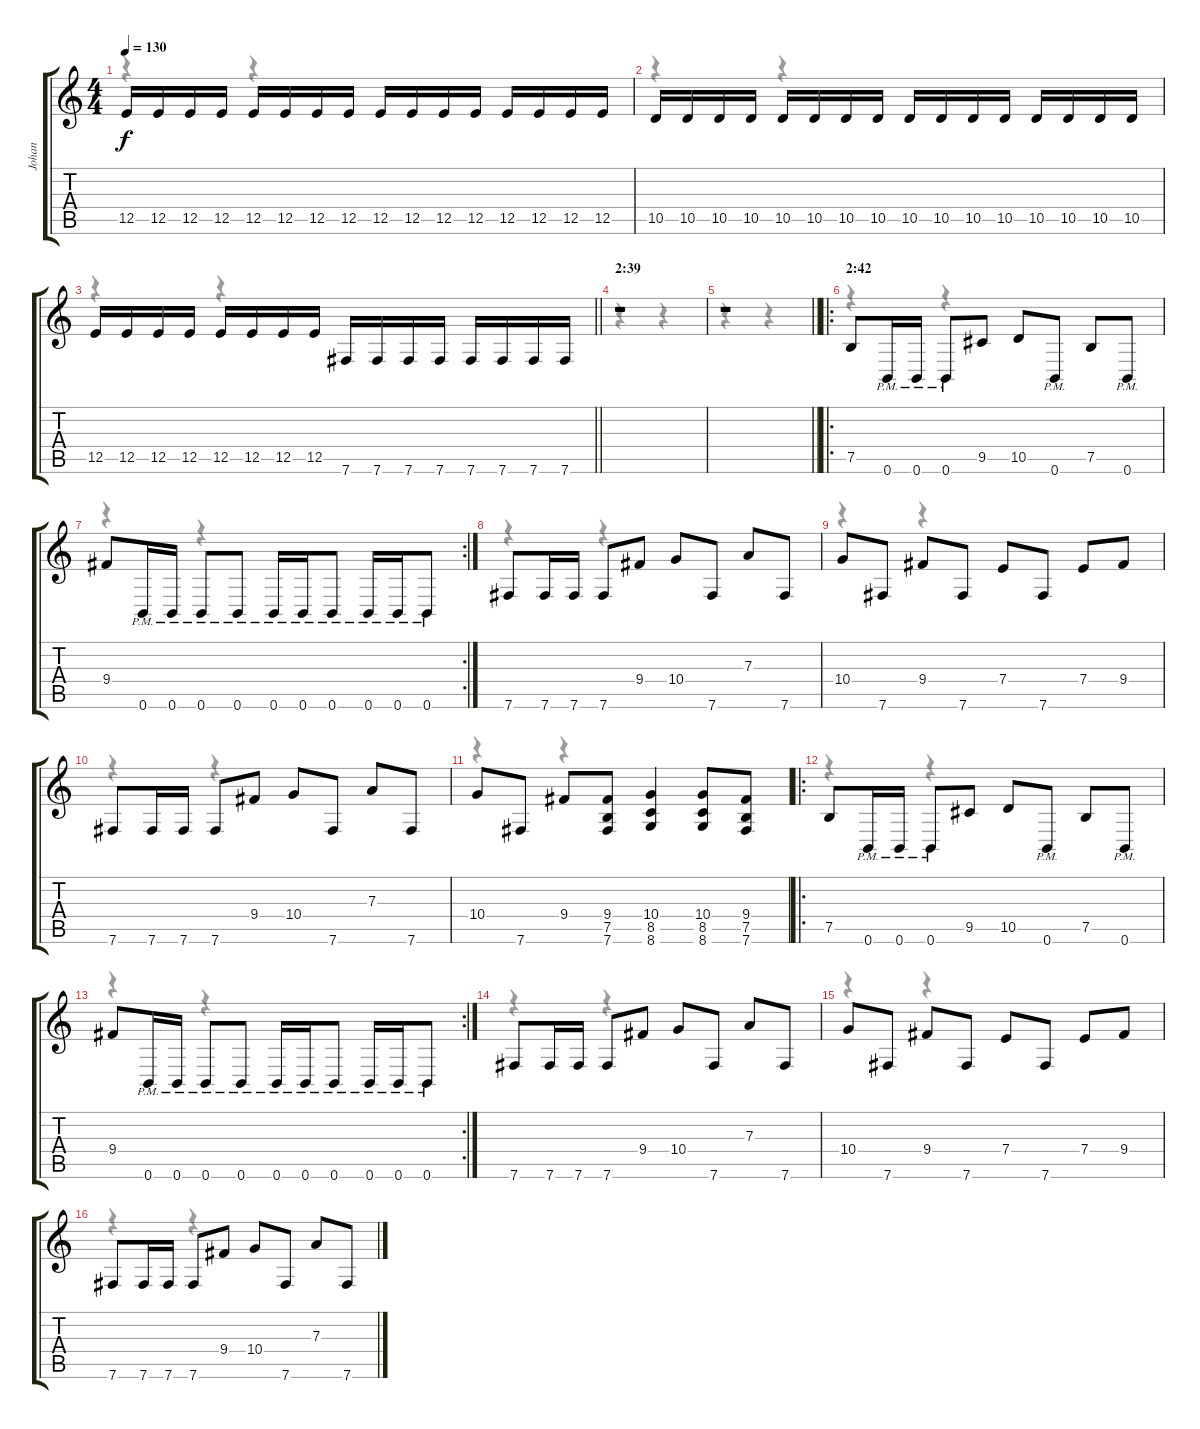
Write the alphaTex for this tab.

\track ("Johan" "Johan") {instrument distortionguitar}
\staff {score tabs}
\tuning (B3 Gb3 D3 A2 E2 B1) {hide}
\voice
\ts (4 4)
\tempo 130
\clef g2
\ks c
12.5.16{dy f} 12.5.16 12.5.16 12.5.16 12.5.16 12.5.16 12.5.16 12.5.16 12.5.16 12.5.16 12.5.16 12.5.16 12.5.16 12.5.16 12.5.16 12.5.16 |
10.5.16 10.5.16 10.5.16 10.5.16 10.5.16 10.5.16 10.5.16 10.5.16 10.5.16 10.5.16 10.5.16 10.5.16 10.5.16 10.5.16 10.5.16 10.5.16 |
\barLineRight lightlight
12.5.16 12.5.16 12.5.16 12.5.16 12.5.16 12.5.16 12.5.16 12.5.16 7.6.16 7.6.16 7.6.16 7.6.16 7.6.16 7.6.16 7.6.16 7.6.16 |
\section ("" "2:39")
r.1 |
\barLineRight lightlight
r.1 |
\ro
\section ("" "2:42")
7.5.8 0.6{pm}.16 0.6{pm}.16 0.6{pm}.8 9.5.8 10.5.8 0.6{pm}.8 7.5.8 0.6{pm}.8 |
\rc 2
9.4.8 0.6{pm}.16 0.6{pm}.16 0.6{pm}.8 0.6{pm}.8 0.6{pm}.16 0.6{pm}.16 0.6{pm}.8 0.6{pm}.16 0.6{pm}.16 0.6{pm}.8 |
7.6.8 7.6.16 7.6.16 7.6.8 9.4.8 10.4.8 7.6.8 7.3.8 7.6.8 |
10.4.8 7.6.8 9.4.8 7.6.8 7.4.8 7.6.8 7.4.8 9.4.8 |
7.6.8 7.6.16 7.6.16 7.6.8 9.4.8 10.4.8 7.6.8 7.3.8 7.6.8 |
10.4.8 7.6.8 9.4.8 (9.4 7.5 7.6).8 (10.4 8.5 8.6).4 (10.4 8.5 8.6).8 (9.4 7.5 7.6).8 |
\ro
7.5.8 0.6{pm}.16 0.6{pm}.16 0.6{pm}.8 9.5.8 10.5.8 0.6{pm}.8 7.5.8 0.6{pm}.8 |
\rc 2
9.4.8 0.6{pm}.16 0.6{pm}.16 0.6{pm}.8 0.6{pm}.8 0.6{pm}.16 0.6{pm}.16 0.6{pm}.8 0.6{pm}.16 0.6{pm}.16 0.6{pm}.8 |
7.6.8 7.6.16 7.6.16 7.6.8 9.4.8 10.4.8 7.6.8 7.3.8 7.6.8 |
10.4.8 7.6.8 9.4.8 7.6.8 7.4.8 7.6.8 7.4.8 9.4.8 |
7.6.8 7.6.16 7.6.16 7.6.8 9.4.8 10.4.8 7.6.8 7.3.8 7.6.8
\voice
\clef g2
\ottava regular
\simile none
\ks c
r.4{dy f} r.4 |
r.4 r.4 |
\barLineRight lightlight
r.4 r.4 |
r.4 r.4 |
\barLineRight lightlight
r.4 r.4 |
r.4 r.4 |
r.4 r.4 |
r.4 r.4 |
r.4 r.4 |
r.4 r.4 |
r.4 r.4 |
r.4 r.4 |
r.4 r.4 |
r.4 r.4 |
r.4 r.4 |
r.4 r.4
